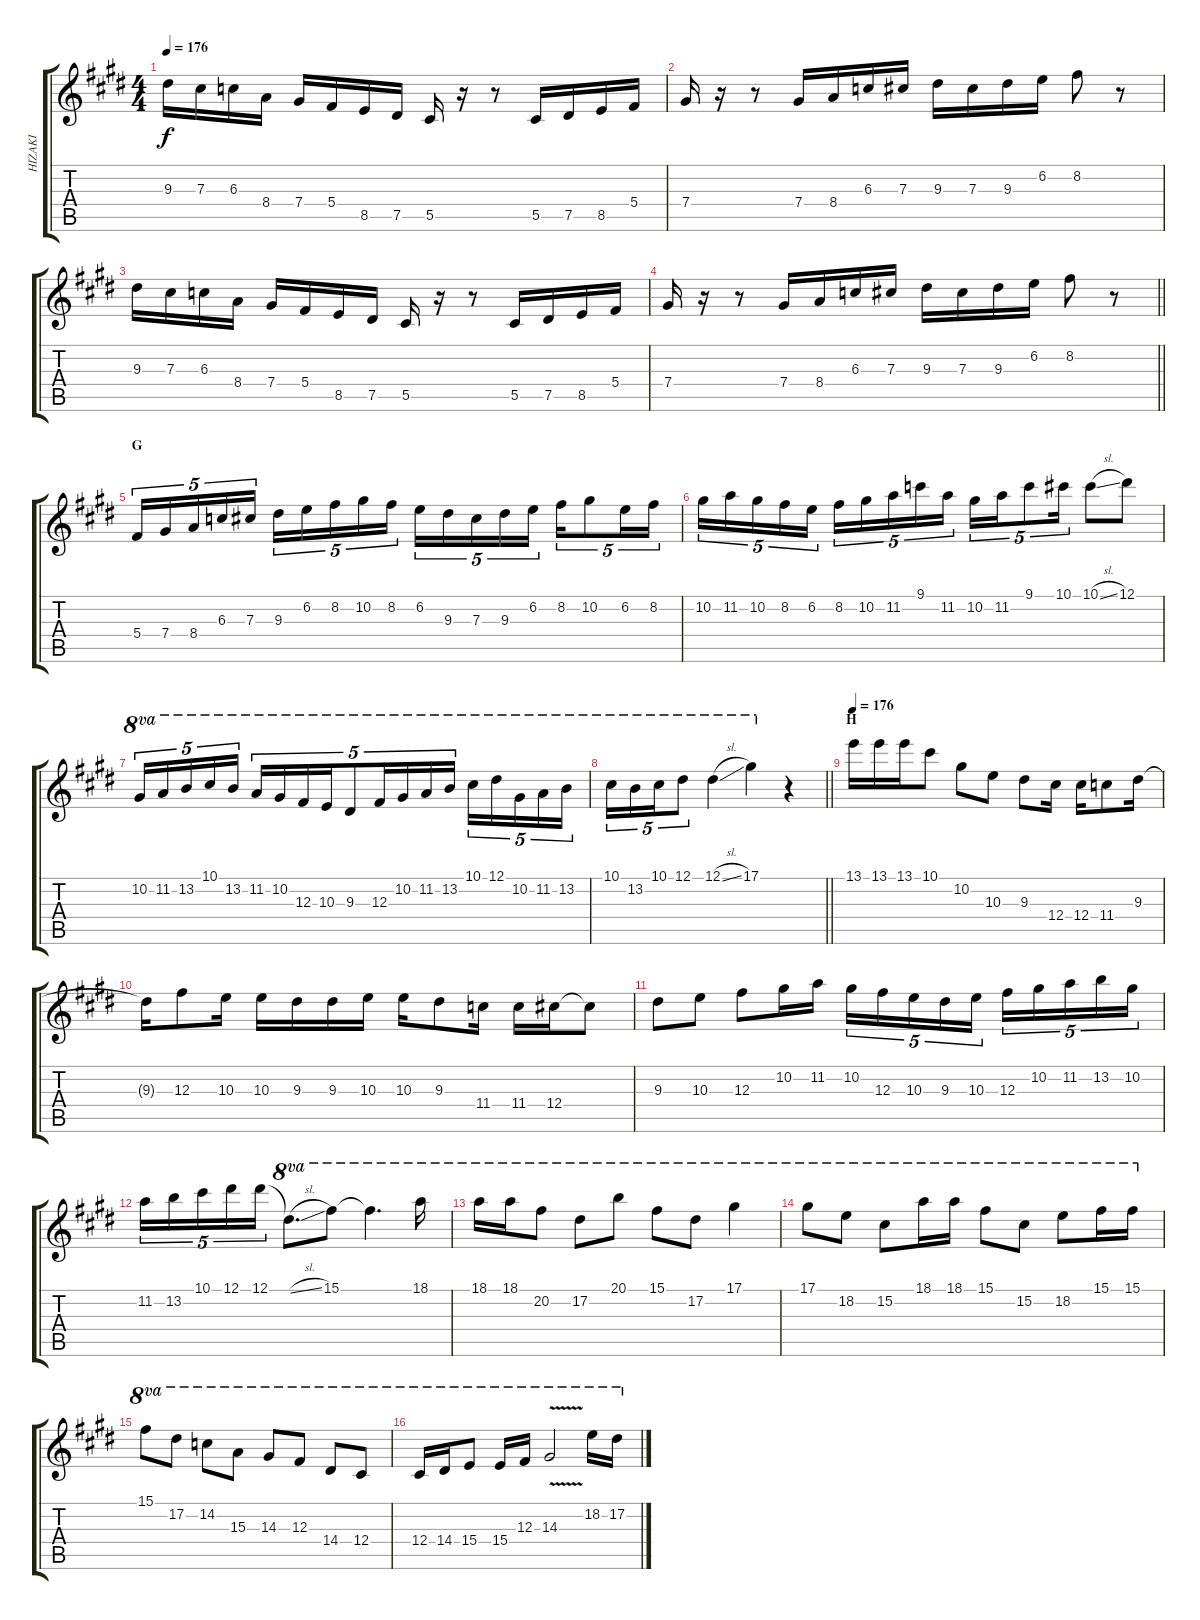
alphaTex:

\track ("HIZAKI" "HIZAKI") {instrument overdrivenguitar}
\staff {score tabs}
\tuning (Eb4 Bb3 Gb3 Db3 Ab2 Db2) {hide}
\ts (4 4)
\tempo 176
\clef g2
\ks c#minor
9.3.16{dy f} 7.3.16 6.3.16 8.4.16 7.4.16 5.4.16 8.5.16 7.5.16 5.5.16 r.16 r.8 5.5.16 7.5.16 8.5.16 5.4.16 |
7.4.16 r.16 r.8 7.4.16 8.4.16 6.3.16 7.3.16 9.3.16 7.3.16 9.3.16 6.2.16 8.2.8 r.8 |
9.3.16 7.3.16 6.3.16 8.4.16 7.4.16 5.4.16 8.5.16 7.5.16 5.5.16 r.16 r.8 5.5.16 7.5.16 8.5.16 5.4.16 |
\barLineRight lightlight
7.4.16 r.16 r.8 7.4.16 8.4.16 6.3.16 7.3.16 9.3.16 7.3.16 9.3.16 6.2.16 8.2.8 r.8 |
\section ("" "G")
5.4.16{tu (5 4)} 7.4.16{tu (5 4)} 8.4.16{tu (5 4)} 6.3.16{tu (5 4)} 7.3.16{tu (5 4)} 9.3.16{tu (5 4)} 6.2.16{tu (5 4)} 8.2.16{tu (5 4)} 10.2.16{tu (5 4)} 8.2.16{tu (5 4)} 6.2.16{tu (5 4)} 9.3.16{tu (5 4)} 7.3.16{tu (5 4)} 9.3.16{tu (5 4)} 6.2.16{tu (5 4)} 8.2.16{tu (5 4)} 10.2.8{tu (5 4)} 6.2.16{tu (5 4)} 8.2.16{tu (5 4)} |
10.2.16{tu (5 4)} 11.2.16{tu (5 4)} 10.2.16{tu (5 4)} 8.2.16{tu (5 4)} 6.2.16{tu (5 4)} 8.2.16{tu (5 4)} 10.2.16{tu (5 4)} 11.2.16{tu (5 4)} 9.1.16{tu (5 4)} 11.2.16{tu (5 4)} 10.2.16{tu (5 4)} 11.2.16{tu (5 4)} 9.1.8{tu (5 4)} 10.1.16{tu (5 4)} 10.1{sl}.8 12.1.8 |
10.2.16{tu (5 4) ot 8va} 11.2.16{tu (5 4) ot 8va} 13.2.16{tu (5 4) ot 8va} 10.1.16{tu (5 4) ot 8va} 13.2.16{tu (5 4) ot 8va} 11.2.16{tu (5 4) ot 8va} 10.2.16{tu (5 4) ot 8va} 12.3.16{tu (5 4) ot 8va} 10.3.16{tu (5 4) ot 8va} 9.3.8{tu (5 4) ot 8va} 12.3.16{tu (5 4) ot 8va} 10.2.16{tu (5 4) ot 8va} 11.2.16{tu (5 4) ot 8va} 13.2.16{tu (5 4) ot 8va} 10.1.16{tu (5 4) ot 8va} 12.1.16{tu (5 4) ot 8va} 10.2.16{tu (5 4) ot 8va} 11.2.16{tu (5 4) ot 8va} 13.2.16{tu (5 4) ot 8va} |
\barLineRight lightlight
10.1.16{tu (5 4) ot 8va} 13.2.16{tu (5 4) ot 8va} 10.1.16{tu (5 4) ot 8va} 12.1.8{tu (5 4) ot 8va} 12.1{sl}.4{ot 8va} 17.1.4{ot 8va} r.4 |
\section ("" "H")
\tempo 176
13.1.16 13.1.16 13.1.16 10.1.8 10.2.8 10.3.8 9.3.8 12.4.16 12.4.16 11.4.8 9.3.16 |
9.3{t}.16 12.3.8 10.3.16 10.3.16 9.3.16 9.3.16 10.3.16 10.3.16 9.3.8 11.4.16 11.4.16 12.4.16 12.4{t}.8 |
9.3.8 10.3.8 12.3.8 10.2.16 11.2.16 10.2.16{tu (5 4)} 12.3.16{tu (5 4)} 10.3.16{tu (5 4)} 9.3.16{tu (5 4)} 10.3.16{tu (5 4)} 12.3.16{tu (5 4)} 10.2.16{tu (5 4)} 11.2.16{tu (5 4)} 13.2.16{tu (5 4)} 10.2.16{tu (5 4)} |
11.2.16{tu (5 4)} 13.2.16{tu (5 4)} 10.1.16{tu (5 4)} 12.1.16{tu (5 4)} 12.1.16{tu (5 4)} 12.1{sl t}.8{d ot 8va} 15.1.8{ot 8va} 15.1{t}.4{d ot 8va} 18.1.16{ot 8va} |
18.1.16{ot 8va} 18.1.16{ot 8va} 20.2.8{ot 8va} 17.2.8{ot 8va} 20.1.8{ot 8va} 15.1.8{ot 8va} 17.2.8{ot 8va} 17.1.4{ot 8va} |
17.1.8{ot 8va} 18.2.8{ot 8va} 15.2.8{ot 8va} 18.1.16{ot 8va} 18.1.16{ot 8va} 15.1.8{ot 8va} 15.2.8{ot 8va} 18.2.8{ot 8va} 15.1.16{ot 8va} 15.1.16{ot 8va} |
15.1.8{ot 8va} 17.2.8{ot 8va} 14.2.8{ot 8va} 15.3.8{ot 8va} 14.3.8{ot 8va} 12.3.8{ot 8va} 14.4.8{ot 8va} 12.4.8{ot 8va} |
12.4.16{ot 8va} 14.4.16{ot 8va} 15.4.8{ot 8va} 15.4.16{ot 8va} 12.3.16{ot 8va} 14.3{v}.2{ot 8va} 18.2.16{ot 8va} 17.2.16{ot 8va}
